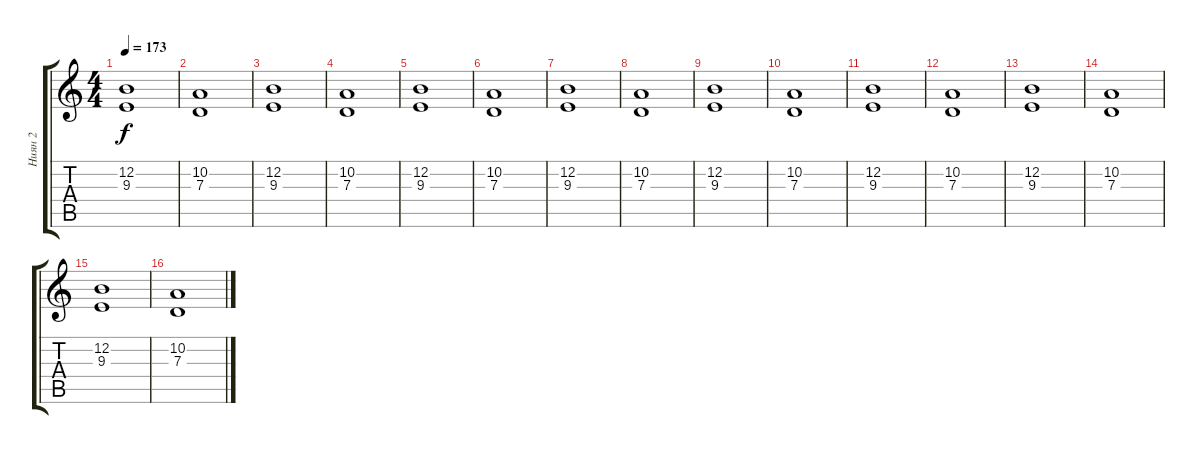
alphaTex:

\track ("Ниян 2" "Ниян 2") {instrument stringensemble2}
\staff {score tabs}
\tuning (E4 B3 G3 D3 A2 E2) {hide}
\ts (4 4)
\tempo 173
\clef g2
\ks c
(12.2 9.3).1{dy f} |
(10.2 7.3).1 |
(12.2 9.3).1 |
(10.2 7.3).1 |
(12.2 9.3).1 |
(10.2 7.3).1 |
(12.2 9.3).1 |
(10.2 7.3).1 |
(12.2 9.3).1 |
(10.2 7.3).1 |
(12.2 9.3).1 |
(10.2 7.3).1 |
(12.2 9.3).1 |
(10.2 7.3).1 |
(12.2 9.3).1 |
(10.2 7.3).1
